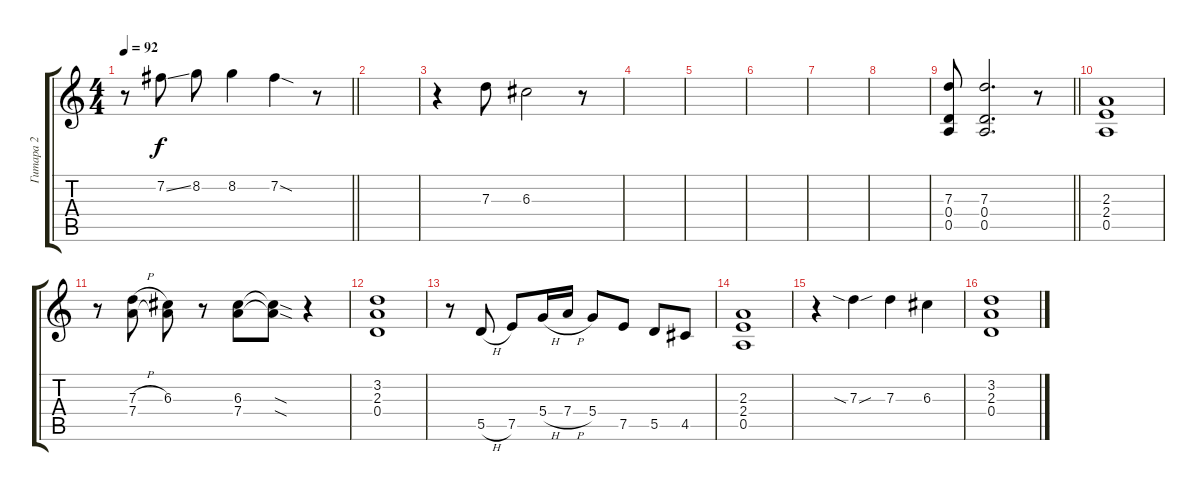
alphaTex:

\track ("Гитара 2" "Гитара 2") {instrument overdrivenguitar}
\staff {score tabs}
\tuning (E4 B3 G3 D3 A2 E2) {hide}
\ts (4 4)
\tempo 92
\clef g2
\barLineRight lightlight
\ks c
r.8{dy f} 7.2{ss}.8 8.2.8 8.2.4 7.2{sod}.4 r.8 |
|
r.4 7.3.8 6.3.2 r.8 |
|
|
|
|
|
\barLineRight lightlight
(7.3 0.4 0.5).8 (7.3 0.4 0.5).2{d} r.8 |
(2.3 2.4 0.5).1 |
r.8 (7.3{h} 7.4).8 (6.3 7.4{t}).8 r.8 (6.3 7.4).8 (6.3{sod t} 7.4{sod t}).8 r.4 |
(3.2 2.3 0.4).1 |
r.8 5.5{h}.8 7.5.8 5.4{h}.16 7.4{h}.16 5.4.8 7.5.8 5.5.8 4.5.8 |
(2.3 2.4 0.5).1 |
r.4 7.3{sia sou}.4 7.3.4 6.3.4 |
(3.2 2.3 0.4).1
